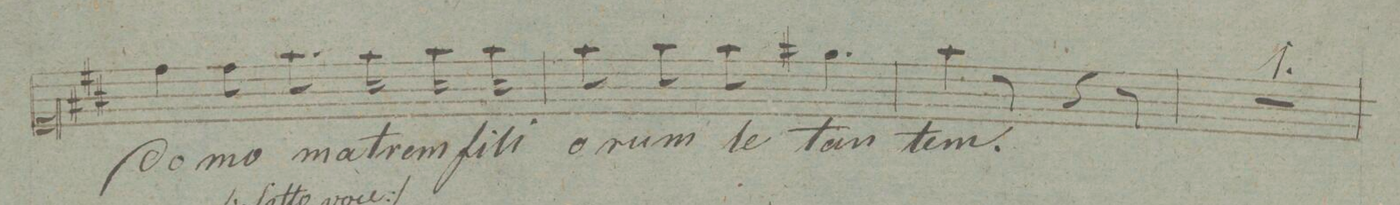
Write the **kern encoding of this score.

**kern	**text	**dynam
*I"Canto.	*	*
*clefC1	*	*
*k[f#c#g#]	*	*
*M6/8	*	*
4dd\	do-	.
8dd\	-mo	.
8.ff#\	ma-	.
16ff#\	-trem	.
16ff#\	fi-	.
16ff#\	-li-	.
=38	=38	=38
8ff#\	-o-	.
8ff#\	-rum	.
8ff#\	le-	.
4.ee#X\	-tan-	.
=39	=39	=39
4ff#\	-tem.	.
8r	.	.
4r	.	.
8r	.	.
=40	=40	=40
2.r	.	.
=41	=41	=41
*-	*-	*-
